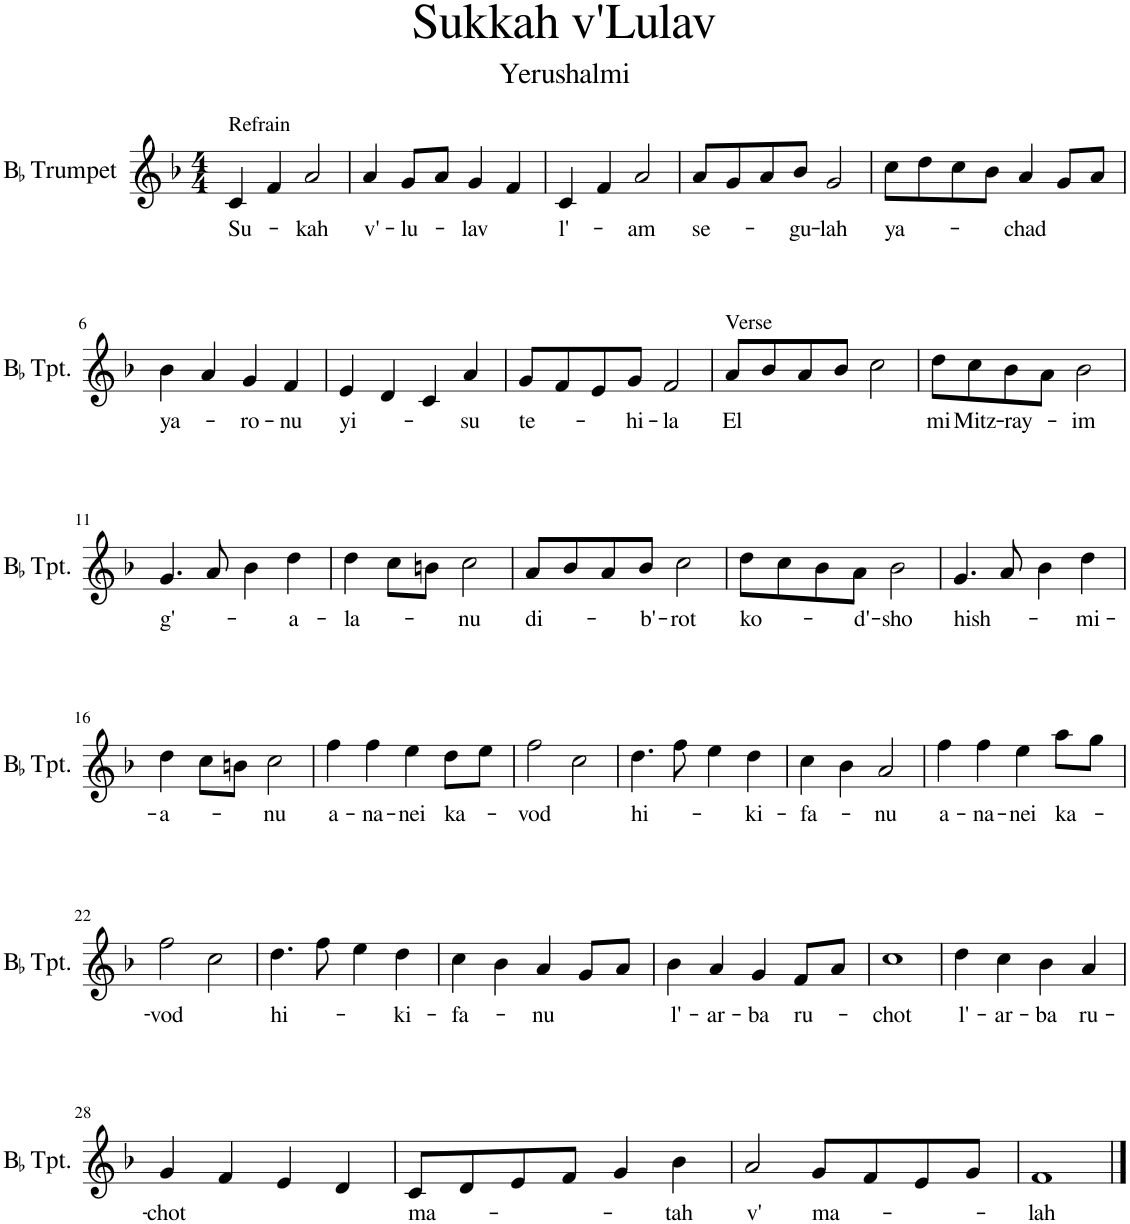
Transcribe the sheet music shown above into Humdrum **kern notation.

**kern	**text
*part1	*part1
*staff1	*staff1
*I"BaccidentalFlat Trumpet	*
*I'BaccidentalFlat Tpt.	*
*clefG2	*
*Trd1c2	*
*k[b-]	*
*M4/4	*
=1	=1
!LO:TX:a:t=Refrain	!
!	!LO:LY:b
4c/	Su-
4f/	.
!	!LO:LY:b
2a/	-kah
=2	=2
!	!LO:LY:b
4a/	v'-
!	!LO:LY:b
8g/L	-lu-
8a/J	.
!	!LO:LY:b
4g/	-lav
4f/	.
=3	=3
!	!LO:LY:b
4c/	l'-
4f/	.
!	!LO:LY:b
2a/	-am
=4	=4
!	!LO:LY:b
8a/L	se-
8g/	.
8a/	.
!	!LO:LY:b
8b-/J	-gu-
!	!LO:LY:b
2g/	-lah
=5	=5
!	!LO:LY:b
8cc\L	ya-
8dd\	.
8cc\	.
8b-\J	.
!	!LO:LY:b
4a/	-chad
8g/L	.
8a/J	.
!!LO:LB:g=z
=6	=6
!	!LO:LY:b
4b-\	ya-
4a/	.
!	!LO:LY:b
4g/	-ro-
!	!LO:LY:b
4f/	-nu
=7	=7
!	!LO:LY:b
4e/	yi-
4d/	.
4c/	.
!	!LO:LY:b
4a/	-su
=8	=8
!	!LO:LY:b
8g/L	te-
8f/	.
8e/	.
!	!LO:LY:b
8g/J	-hi-
!	!LO:LY:b
2f/	-la
=9	=9
!LO:TX:a:t=Verse	!
!	!LO:LY:b
8a/L	El
8b-/	.
8a/	.
8b-/J	.
2cc\	.
=10	=10
!	!LO:LY:b
8dd\L	mi-
!	!LO:LY:b
8cc\	-Mitz-
!	!LO:LY:b
8b-\	-ray-
8a\J	.
!	!LO:LY:b
2b-\	-im
!!LO:LB:g=z
=11	=11
!	!LO:LY:b
4.g/	g'-
8a/	.
4b-\	.
!	!LO:LY:b
4dd\	-a-
=12	=12
!	!LO:LY:b
4dd\	-la-
8cc\L	.
8bn\J	.
!	!LO:LY:b
2cc\	-nu
=13	=13
!	!LO:LY:b
8a/L	di-
8b-/	.
8a/	.
!	!LO:LY:b
8b-/J	-b'-
!	!LO:LY:b
2cc\	-rot
=14	=14
!	!LO:LY:b
8dd\L	ko-
8cc\	.
8b-\	.
!	!LO:LY:b
8a\J	-d'-
!	!LO:LY:b
2b-\	-sho
=15	=15
!	!LO:LY:b
4.g/	hish-
8a/	.
4b-\	.
!	!LO:LY:b
4dd\	-mi-
!!LO:LB:g=z
=16	=16
!	!LO:LY:b
4dd\	-a-
8cc\L	.
8bn\J	.
!	!LO:LY:b
2cc\	-nu
=17	=17
!	!LO:LY:b
4ff\	a-
!	!LO:LY:b
4ff\	-na-
!	!LO:LY:b
4ee\	-nei
!	!LO:LY:b
8dd\L	ka-
8ee\J	.
=18	=18
!	!LO:LY:b
2ff\	-vod
2cc\	.
=19	=19
!	!LO:LY:b
4.dd\	hi-
8ff\	.
4ee\	.
!	!LO:LY:b
4dd\	-ki-
=20	=20
!	!LO:LY:b
4cc\	-fa-
4b-\	.
!	!LO:LY:b
2a/	-nu
=21	=21
!	!LO:LY:b
4ff\	a-
!	!LO:LY:b
4ff\	-na-
!	!LO:LY:b
4ee\	-nei
!	!LO:LY:b
8aa\L	ka-
8gg\J	.
!!LO:LB:g=z
=22	=22
!	!LO:LY:b
2ff\	-vod
2cc\	.
=23	=23
!	!LO:LY:b
4.dd\	hi-
8ff\	.
4ee\	.
!	!LO:LY:b
4dd\	-ki-
=24	=24
!	!LO:LY:b
4cc\	-fa-
4b-\	.
!	!LO:LY:b
4a/	-nu
8g/L	.
8a/J	.
=25	=25
!	!LO:LY:b
4b-\	l'-
!	!LO:LY:b
4a/	-ar-
!	!LO:LY:b
4g/	-ba
!	!LO:LY:b
8f/L	ru-
8a/J	.
=26	=26
!	!LO:LY:b
1cc	-chot
=27	=27
!	!LO:LY:b
4dd\	l'-
!	!LO:LY:b
4cc\	-ar-
!	!LO:LY:b
4b-\	-ba
!	!LO:LY:b
4a/	ru-
!!LO:LB:g=z
=28	=28
!	!LO:LY:b
4g/	-chot
4f/	.
4e/	.
4d/	.
=29	=29
!	!LO:LY:b
8c/L	ma-
8d/	.
8e/	.
8f/J	.
4g/	.
!	!LO:LY:b
4b-\	-tah
=30	=30
!	!LO:LY:b
2a/	v'
!	!LO:LY:b
8g/L	ma-
8f/	.
8e/	.
8g/J	.
=31	=31
!	!LO:LY:b
1f	-lah
==	==
*-	*-
